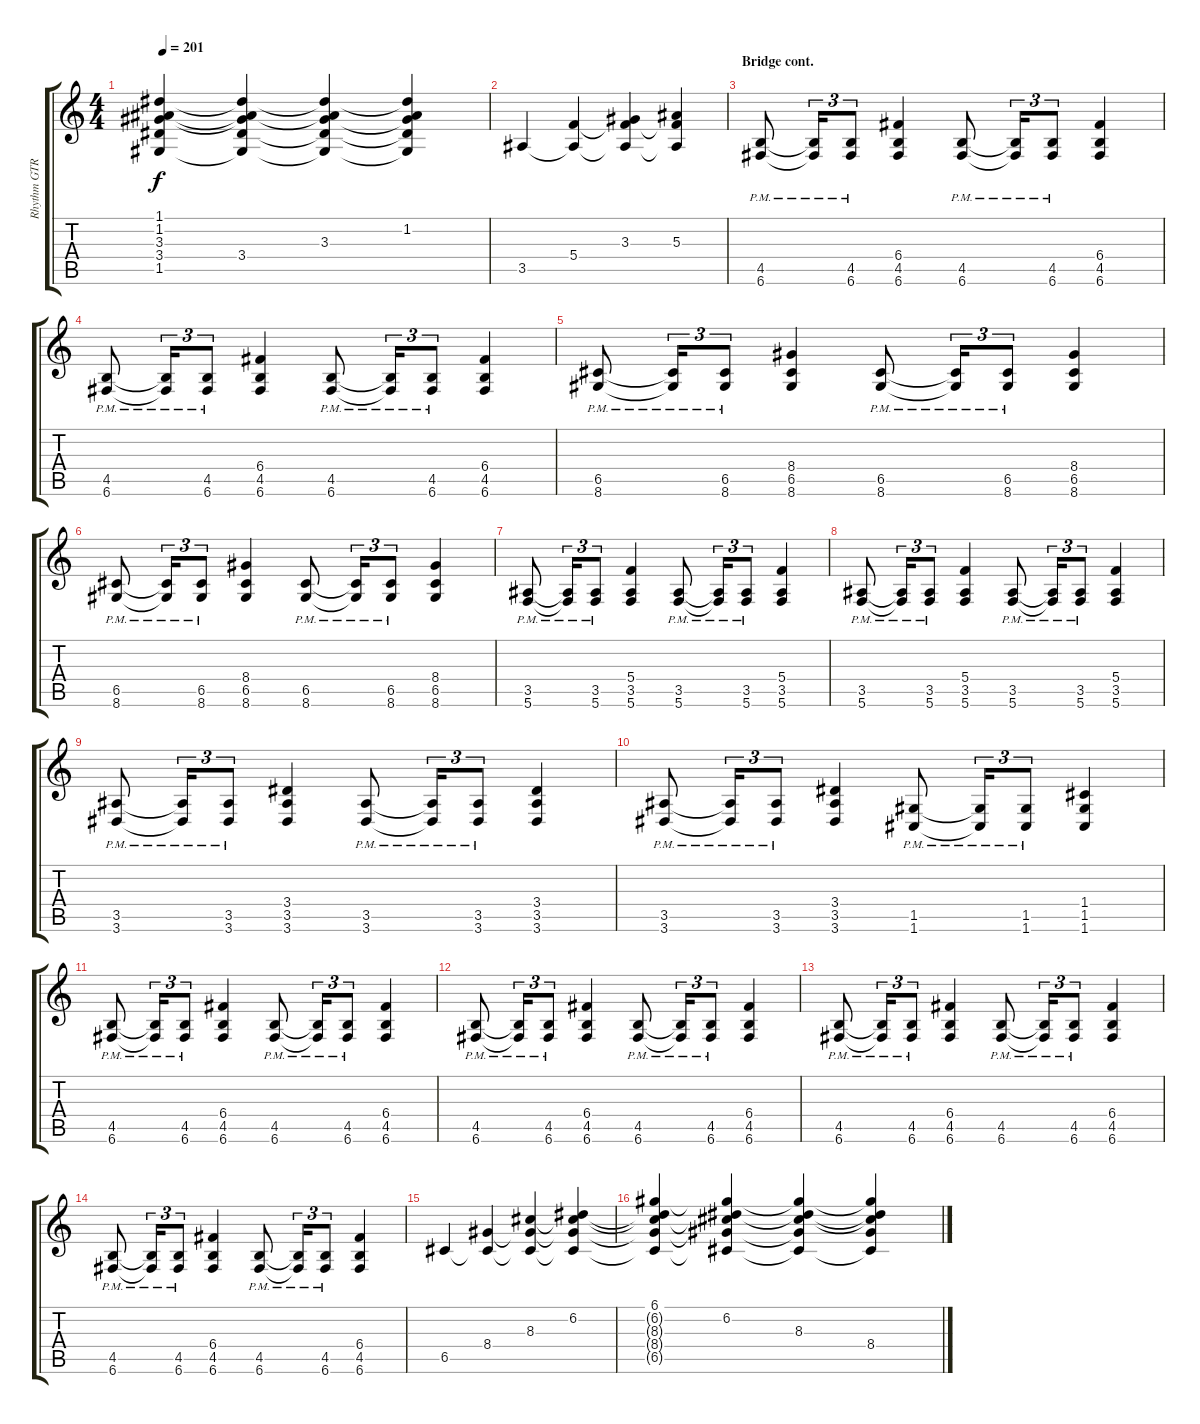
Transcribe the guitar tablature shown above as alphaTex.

\track ("Rhythm GTR 1" "Rhythm GTR") {instrument overdrivenguitar}
\staff {score tabs}
\tuning (D4 A3 F3 C3 G2 C2) {hide}
\ts (4 4)
\tempo 201
\clef g2
\ks aminor
(1.1{t} 1.2{t} 3.3{t} 3.4{t} 1.5).4{dy f} (1.1{t} 1.2{t} 3.3{t} 3.4 1.5{t}).4 (1.1{t} 1.2{t} 3.3 3.4{t} 1.5{t}).4 (1.1{t} 1.2 3.3{t} 3.4{t} 1.5{t}).4 |
3.5.4 (5.4 3.5{t}).4 (3.3 5.4{t} 3.5{t}).4 (5.3 5.4{t} 3.5{t}).4 |
\section ("" "Bridge cont.")
(4.5{pm} 6.6{pm}).8 (4.5{pm t} 6.6{pm t}).16{tu (3 2)} (4.5{pm} 6.6{pm}).8{tu (3 2)} (6.4 4.5 6.6).4 (4.5{pm} 6.6{pm}).8 (4.5{pm t} 6.6{pm t}).16{tu (3 2)} (4.5{pm} 6.6{pm}).8{tu (3 2)} (6.4 4.5 6.6).4 |
(4.5{pm} 6.6{pm}).8 (4.5{pm t} 6.6{pm t}).16{tu (3 2)} (4.5{pm} 6.6{pm}).8{tu (3 2)} (6.4 4.5 6.6).4 (4.5{pm} 6.6{pm}).8 (4.5{pm t} 6.6{pm t}).16{tu (3 2)} (4.5{pm} 6.6{pm}).8{tu (3 2)} (6.4 4.5 6.6).4 |
(6.5{pm} 8.6{pm}).8 (6.5{pm t} 8.6{pm t}).16{tu (3 2)} (6.5{pm} 8.6{pm}).8{tu (3 2)} (8.4 6.5 8.6).4 (6.5{pm} 8.6{pm}).8 (6.5{pm t} 8.6{pm t}).16{tu (3 2)} (6.5{pm} 8.6{pm}).8{tu (3 2)} (8.4 6.5 8.6).4 |
(6.5{pm} 8.6{pm}).8 (6.5{pm t} 8.6{pm t}).16{tu (3 2)} (6.5{pm} 8.6{pm}).8{tu (3 2)} (8.4 6.5 8.6).4 (6.5{pm} 8.6{pm}).8 (6.5{pm t} 8.6{pm t}).16{tu (3 2)} (6.5{pm} 8.6{pm}).8{tu (3 2)} (8.4 6.5 8.6).4 |
(3.5{pm} 5.6{pm}).8 (3.5{pm t} 5.6{pm t}).16{tu (3 2)} (3.5{pm} 5.6{pm}).8{tu (3 2)} (5.4 3.5 5.6).4 (3.5{pm} 5.6{pm}).8 (3.5{pm t} 5.6{pm t}).16{tu (3 2)} (3.5{pm} 5.6{pm}).8{tu (3 2)} (5.4 3.5 5.6).4 |
(3.5{pm} 5.6{pm}).8 (3.5{pm t} 5.6{pm t}).16{tu (3 2)} (3.5{pm} 5.6{pm}).8{tu (3 2)} (5.4 3.5 5.6).4 (3.5{pm} 5.6{pm}).8 (3.5{pm t} 5.6{pm t}).16{tu (3 2)} (3.5{pm} 5.6{pm}).8{tu (3 2)} (5.4 3.5 5.6).4 |
(3.5{pm} 3.6{pm}).8 (3.5{pm t} 3.6{pm t}).16{tu (3 2)} (3.5{pm} 3.6{pm}).8{tu (3 2)} (3.4 3.5 3.6).4 (3.5{pm} 3.6{pm}).8 (3.5{pm t} 3.6{pm t}).16{tu (3 2)} (3.5{pm} 3.6{pm}).8{tu (3 2)} (3.4 3.5 3.6).4 |
(3.5{pm} 3.6{pm}).8 (3.5{pm t} 3.6{pm t}).16{tu (3 2)} (3.5{pm} 3.6{pm}).8{tu (3 2)} (3.4 3.5 3.6).4 (1.5{pm} 1.6{pm}).8 (1.5{pm t} 1.6{pm t}).16{tu (3 2)} (1.5{pm} 1.6{pm}).8{tu (3 2)} (1.4 1.5 1.6).4 |
(4.5{pm} 6.6{pm}).8 (4.5{pm t} 6.6{pm t}).16{tu (3 2)} (4.5{pm} 6.6{pm}).8{tu (3 2)} (6.4 4.5 6.6).4 (4.5{pm} 6.6{pm}).8 (4.5{pm t} 6.6{pm t}).16{tu (3 2)} (4.5{pm} 6.6{pm}).8{tu (3 2)} (6.4 4.5 6.6).4 |
(4.5{pm} 6.6{pm}).8 (4.5{pm t} 6.6{pm t}).16{tu (3 2)} (4.5{pm} 6.6{pm}).8{tu (3 2)} (6.4 4.5 6.6).4 (4.5{pm} 6.6{pm}).8 (4.5{pm t} 6.6{pm t}).16{tu (3 2)} (4.5{pm} 6.6{pm}).8{tu (3 2)} (6.4 4.5 6.6).4 |
(4.5{pm} 6.6{pm}).8 (4.5{pm t} 6.6{pm t}).16{tu (3 2)} (4.5{pm} 6.6{pm}).8{tu (3 2)} (6.4 4.5 6.6).4 (4.5{pm} 6.6{pm}).8 (4.5{pm t} 6.6{pm t}).16{tu (3 2)} (4.5{pm} 6.6{pm}).8{tu (3 2)} (6.4 4.5 6.6).4 |
(4.5{pm} 6.6{pm}).8 (4.5{pm t} 6.6{pm t}).16{tu (3 2)} (4.5{pm} 6.6{pm}).8{tu (3 2)} (6.4 4.5 6.6).4 (4.5{pm} 6.6{pm}).8 (4.5{pm t} 6.6{pm t}).16{tu (3 2)} (4.5{pm} 6.6{pm}).8{tu (3 2)} (6.4 4.5 6.6).4 |
6.5.4 (8.4 6.5{t}).4 (8.3 8.4{t} 6.5{t}).4 (6.2 8.3{t} 8.4{t} 6.5{t}).4 |
(6.1 6.2{t} 8.3{t} 8.4{t} 6.5{t}).4 (6.1{t} 6.2 8.3{t} 8.4{t} 6.5{t}).4 (6.1{t} 6.2{t} 8.3 8.4{t} 6.5{t}).4 (6.1{t} 6.2{t} 8.3{t} 8.4 6.5{t}).4
